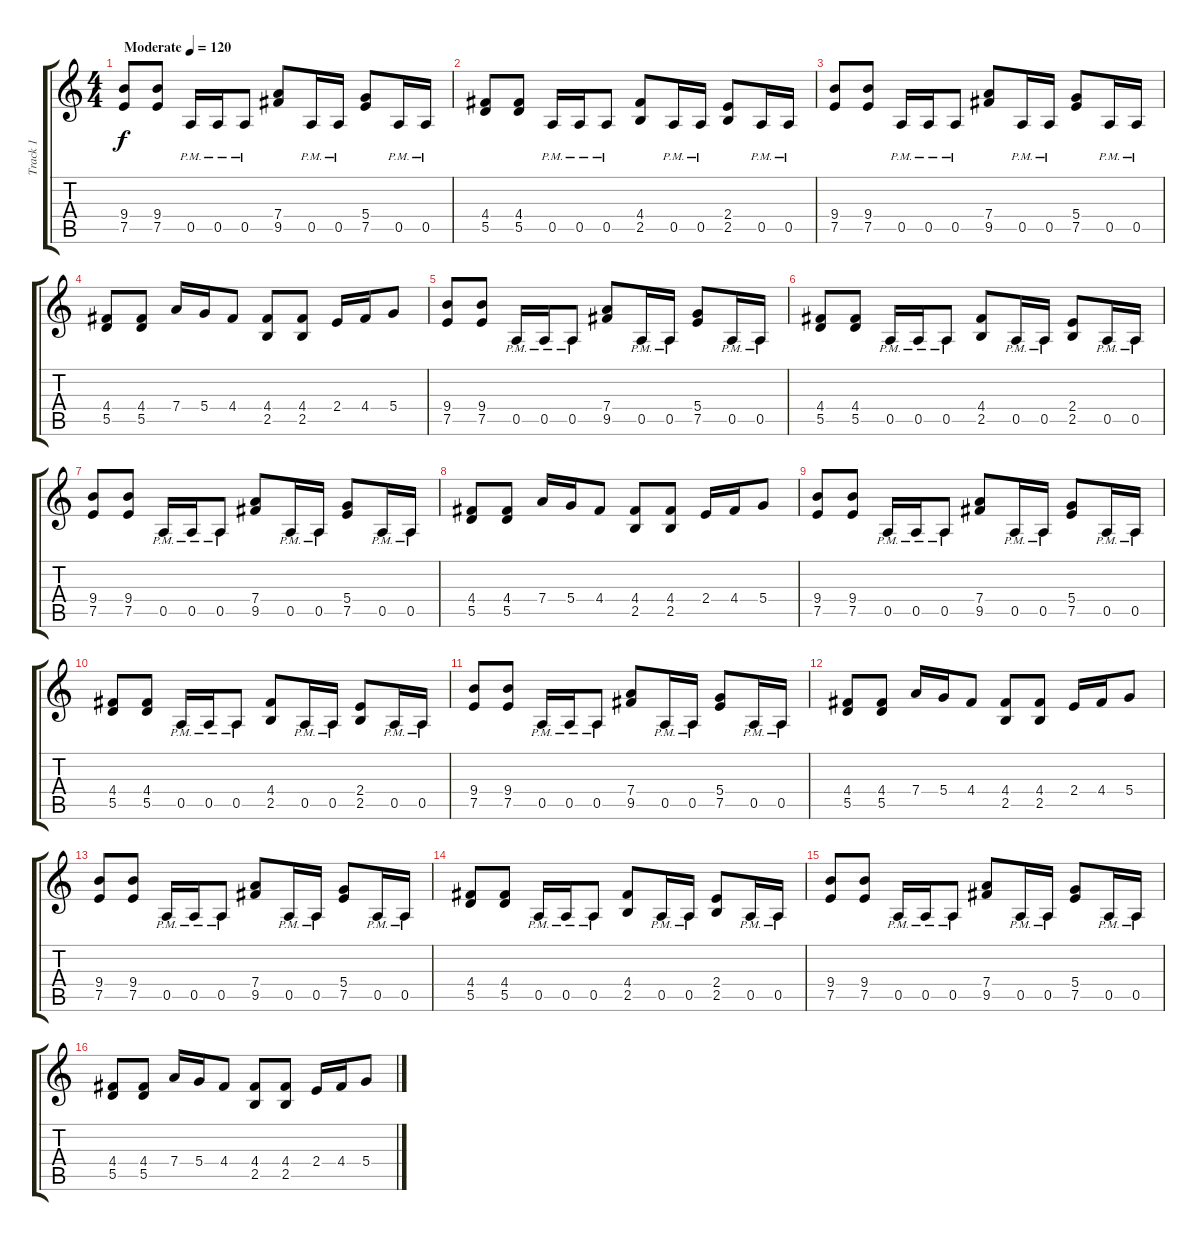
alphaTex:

\track ("Track 1" "Track 1") {instrument overdrivenguitar}
\staff {score tabs}
\tuning (E4 B3 G3 D3 A2 E2) {hide}
\ts (4 4)
\tempo (120 "Moderate")
\clef g2
\ks c
(9.4 7.5).8{dy f instrument overdrivenguitar} (9.4 7.5).8 0.5{pm}.16 0.5{pm}.16 0.5{pm}.8 (7.4 9.5).8 0.5{pm}.16 0.5{pm}.16 (5.4 7.5).8 0.5{pm}.16 0.5{pm}.16 |
(4.4 5.5).8 (4.4 5.5).8 0.5{pm}.16 0.5{pm}.16 0.5{pm}.8 (4.4 2.5).8 0.5{pm}.16 0.5{pm}.16 (2.4 2.5).8 0.5{pm}.16 0.5{pm}.16 |
(9.4 7.5).8 (9.4 7.5).8 0.5{pm}.16 0.5{pm}.16 0.5{pm}.8 (7.4 9.5).8 0.5{pm}.16 0.5{pm}.16 (5.4 7.5).8 0.5{pm}.16 0.5{pm}.16 |
(4.4 5.5).8 (4.4 5.5).8 7.4.16 5.4.16 4.4.8 (4.4 2.5).8 (4.4 2.5).8 2.4.16 4.4.16 5.4.8 |
(9.4 7.5).8 (9.4 7.5).8 0.5{pm}.16 0.5{pm}.16 0.5{pm}.8 (7.4 9.5).8 0.5{pm}.16 0.5{pm}.16 (5.4 7.5).8 0.5{pm}.16 0.5{pm}.16 |
(4.4 5.5).8 (4.4 5.5).8 0.5{pm}.16 0.5{pm}.16 0.5{pm}.8 (4.4 2.5).8 0.5{pm}.16 0.5{pm}.16 (2.4 2.5).8 0.5{pm}.16 0.5{pm}.16 |
(9.4 7.5).8 (9.4 7.5).8 0.5{pm}.16 0.5{pm}.16 0.5{pm}.8 (7.4 9.5).8 0.5{pm}.16 0.5{pm}.16 (5.4 7.5).8 0.5{pm}.16 0.5{pm}.16 |
(4.4 5.5).8 (4.4 5.5).8 7.4.16 5.4.16 4.4.8 (4.4 2.5).8 (4.4 2.5).8 2.4.16 4.4.16 5.4.8 |
(9.4 7.5).8 (9.4 7.5).8 0.5{pm}.16 0.5{pm}.16 0.5{pm}.8 (7.4 9.5).8 0.5{pm}.16 0.5{pm}.16 (5.4 7.5).8 0.5{pm}.16 0.5{pm}.16 |
(4.4 5.5).8 (4.4 5.5).8 0.5{pm}.16 0.5{pm}.16 0.5{pm}.8 (4.4 2.5).8 0.5{pm}.16 0.5{pm}.16 (2.4 2.5).8 0.5{pm}.16 0.5{pm}.16 |
(9.4 7.5).8 (9.4 7.5).8 0.5{pm}.16 0.5{pm}.16 0.5{pm}.8 (7.4 9.5).8 0.5{pm}.16 0.5{pm}.16 (5.4 7.5).8 0.5{pm}.16 0.5{pm}.16 |
(4.4 5.5).8 (4.4 5.5).8 7.4.16 5.4.16 4.4.8 (4.4 2.5).8 (4.4 2.5).8 2.4.16 4.4.16 5.4.8 |
(9.4 7.5).8 (9.4 7.5).8 0.5{pm}.16 0.5{pm}.16 0.5{pm}.8 (7.4 9.5).8 0.5{pm}.16 0.5{pm}.16 (5.4 7.5).8 0.5{pm}.16 0.5{pm}.16 |
(4.4 5.5).8 (4.4 5.5).8 0.5{pm}.16 0.5{pm}.16 0.5{pm}.8 (4.4 2.5).8 0.5{pm}.16 0.5{pm}.16 (2.4 2.5).8 0.5{pm}.16 0.5{pm}.16 |
(9.4 7.5).8 (9.4 7.5).8 0.5{pm}.16 0.5{pm}.16 0.5{pm}.8 (7.4 9.5).8 0.5{pm}.16 0.5{pm}.16 (5.4 7.5).8 0.5{pm}.16 0.5{pm}.16 |
(4.4 5.5).8 (4.4 5.5).8 7.4.16 5.4.16 4.4.8 (4.4 2.5).8 (4.4 2.5).8 2.4.16 4.4.16 5.4.8
